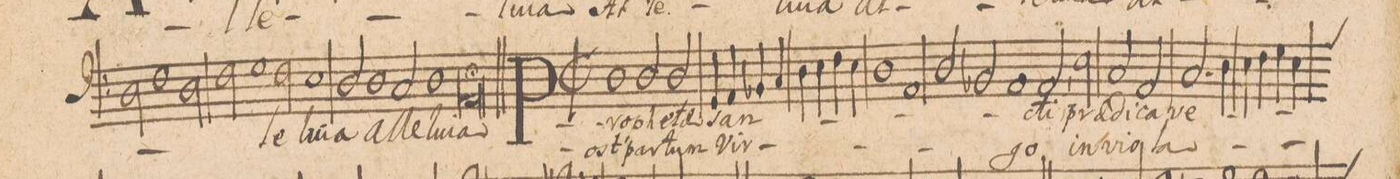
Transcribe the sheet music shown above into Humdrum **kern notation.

**kern	**text	**text
*I"[BASSVS.]	*	*
*clefF4	*	*
*k[]	*	*
*met(C|)	*	*
*M2/1	*	*
2D\	.	.
1F	.	.
2D\	.	.
=13-	=13-	=13-
2F\	.	.
1G	.	.
2F\	-le-	.
=14-	=14-	=14-
1E	-lu-	.
2D/	-ia	.
1D\	al-	.
=15-	=15-	=15-
2C/	-le-	.
1D	-lu-	.
=16-	=16-	=16-
0AA;	-ia	.
=17||	=17||	=17||
*M2/1	*	*
*met(C|)	*	*
1D	Pro-	Post
2D/	-phe-	par-
2D/	-tae	-tum
=18-	=18-	=18-
4GG/	san-	Vir-
4AA/	.	.
4BB-X/	.	.
4C/	.	.
4D\	.	.
4E\	.	.
4F\	.	.
4E\	.	.
=19-	=19-	=19-
1D	.	.
1AA	.	.
=20-	=20-	=20-
2D/	.	.
2BB-X/	.	.
1AA	.	.
=21-	=21-	=21-
2AA,</	-cti	-go
2E\	prae-	in-
2C/	-di-	-vio-
2AA/	-ca-	.
=22-	=22-	=22-
2.C/	-ve-	-la-
4D\	.	.
4E\	.	.
4F\	.	.
4G\	.	.
*custos:A	*	*
4E\	.	.
=23-	=23-	=23-
*-	*-	*-
